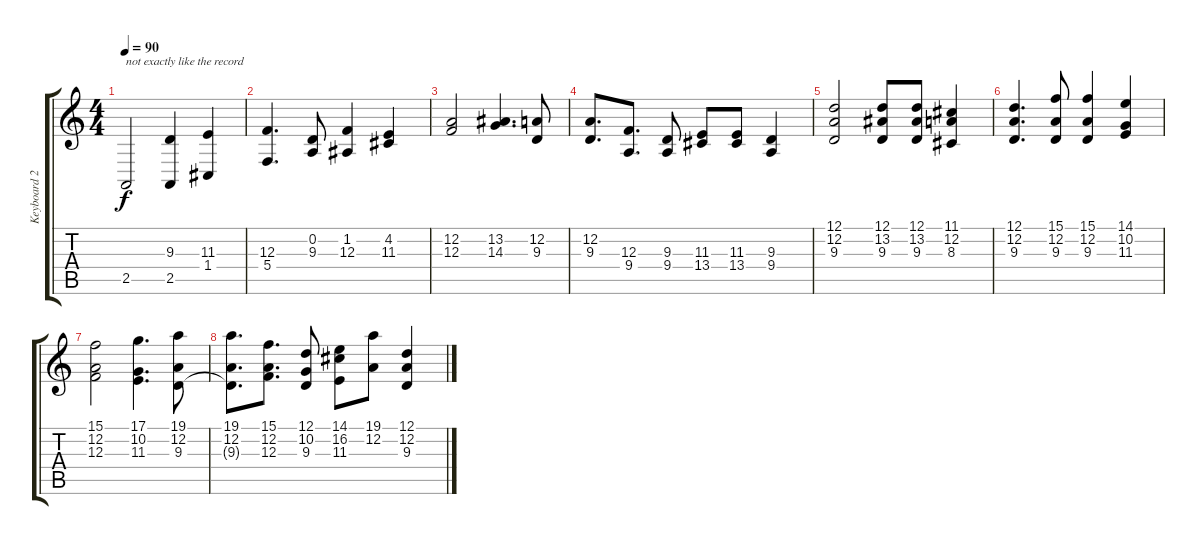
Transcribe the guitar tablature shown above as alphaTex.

\track ("Keyboard 2" "Keyboard 2") {instrument stringensemble1}
\staff {score tabs}
\tuning (D4 A3 F3 C3 G2 D2) {hide}
\ts (4 4)
\tempo 90
\clef g2
\ks c
2.5.2{txt "not exactly like the record" dy f} (9.3 2.5).4 (11.3 1.4).4 |
(12.3 5.4).4{d} (0.2 9.3).8 (1.2 12.3).4 (4.2 11.3).4 |
(12.2 12.3).2 (13.2 14.3).4{d} (12.2 9.3).8 |
(12.2 9.3).8{d} (12.3 9.4).8{d} (9.3 9.4).8 (11.3 13.4).8 (11.3 13.4).8 (9.3 9.4).4 |
(12.1 12.2 9.3).2 (12.1 13.2 9.3).8 (12.1 13.2 9.3).8 (11.1 12.2 8.3).4 |
(12.1 12.2 9.3).4{d} (15.1 12.2 9.3).8 (15.1 12.2 9.3).4 (14.1 10.2 11.3).4 |
(15.1 12.2 12.3).2 (17.1 10.2 11.3).4{d} (19.1 12.2 9.3).8 |
(19.1 12.2 9.3{t}).8{d} (15.1 12.2 12.3).8{d} (12.1 10.2 9.3).8 (14.1 16.2 11.3).8 (19.1 12.2).8 (12.1 12.2 9.3).4
